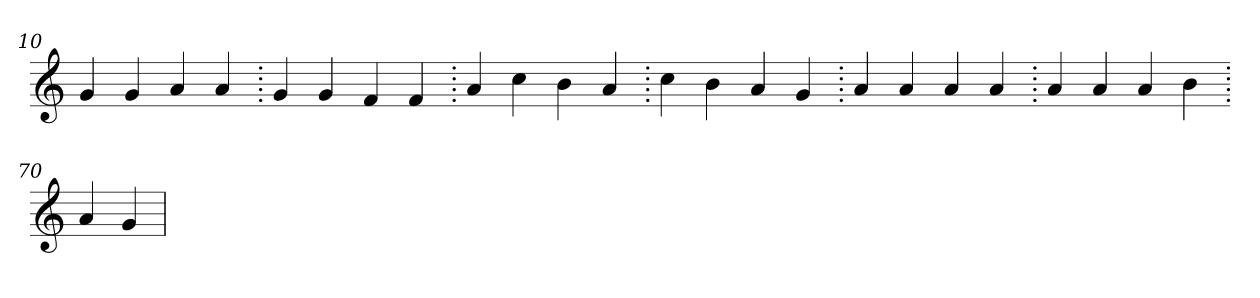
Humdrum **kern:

**kern
*part1
*staff1
*clefG2
=10.
4g
4g
4a
4a
=20.
4g
4g
4f
4f
=30.
4a
4cc
4b
4a
=40.
4cc
4b
4a
4g
=50.
4a
4a
4a
4a
=60.
4a
4a
4a
4b
=70.
4a
4g
=
*-
